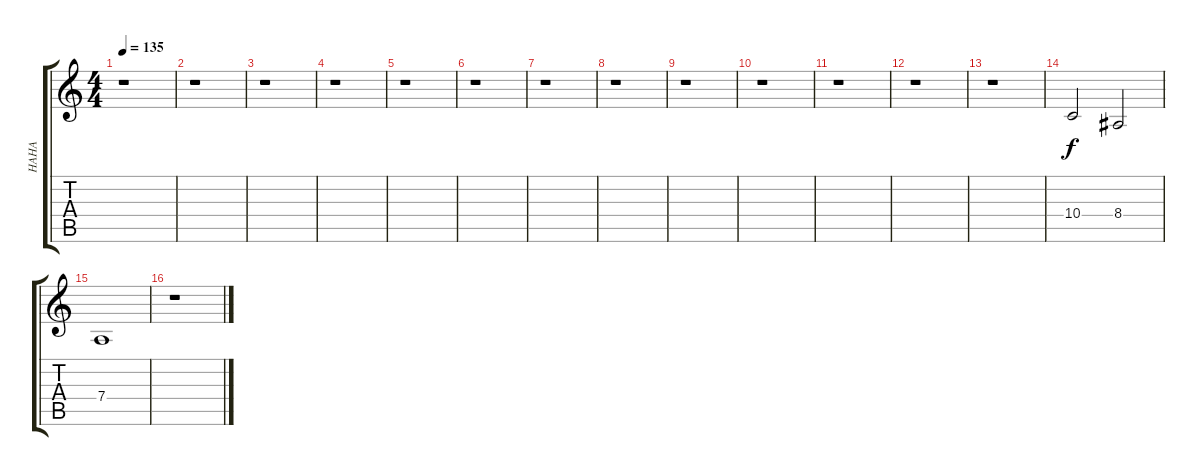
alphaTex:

\track ("HAHA" "HAHA") {instrument pad4choir}
\staff {score tabs}
\tuning (E4 B3 G3 D3 A2 D2) {hide}
\ts (4 4)
\tempo 135
\clef g2
\ks c
r.1{dy f} |
r.1 |
r.1 |
r.1 |
r.1 |
r.1 |
r.1 |
r.1 |
r.1 |
r.1 |
r.1 |
r.1 |
r.1 |
10.4.2 8.4.2 |
7.4.1 |
r.1
